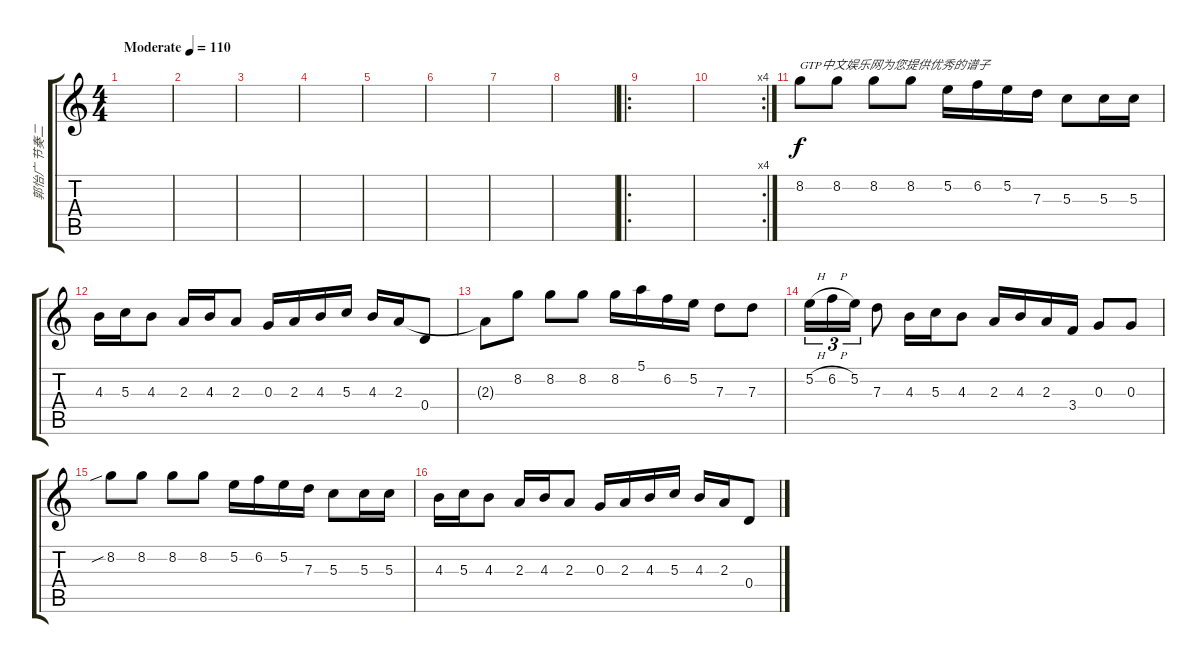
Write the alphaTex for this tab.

\track ("郭怡广 节奏二" "郭怡广 节奏二") {instrument acousticguitarsteel}
\staff {score tabs}
\tuning (E4 B3 G3 D3 A2 E2) {hide}
\ts (4 4)
\tempo (110 "Moderate")
\clef g2
\ks c
|
|
|
|
|
|
|
|
\ro
|
\rc 4
|
8.2.8{txt "GTP中文娱乐网为您提供优秀的谱子"} 8.2.8 8.2.8 8.2.8 5.2.16 6.2.16 5.2.16 7.3.16 5.3.8 5.3.16 5.3.16 |
4.3.16 5.3.16 4.3.8 2.3.16 4.3.16 2.3.8 0.3.16 2.3.16 4.3.16 5.3.16 4.3.16 2.3.16 0.4.8 |
2.3{t}.8 8.2.8 8.2.8 8.2.8 8.2.16 5.1.16 6.2.16 5.2.16 7.3.8 7.3.8 |
5.2{h}.16{tu (3 2)} 6.2{h}.16{tu (3 2)} 5.2.16{tu (3 2)} 7.3.8 4.3.16 5.3.16 4.3.8 2.3.16 4.3.16 2.3.16 3.4.16 0.3.8 0.3.8 |
8.2{sib}.8 8.2.8 8.2.8 8.2.8 5.2.16 6.2.16 5.2.16 7.3.16 5.3.8 5.3.16 5.3.16 |
4.3.16 5.3.16 4.3.8 2.3.16 4.3.16 2.3.8 0.3.16 2.3.16 4.3.16 5.3.16 4.3.16 2.3.16 0.4.8
